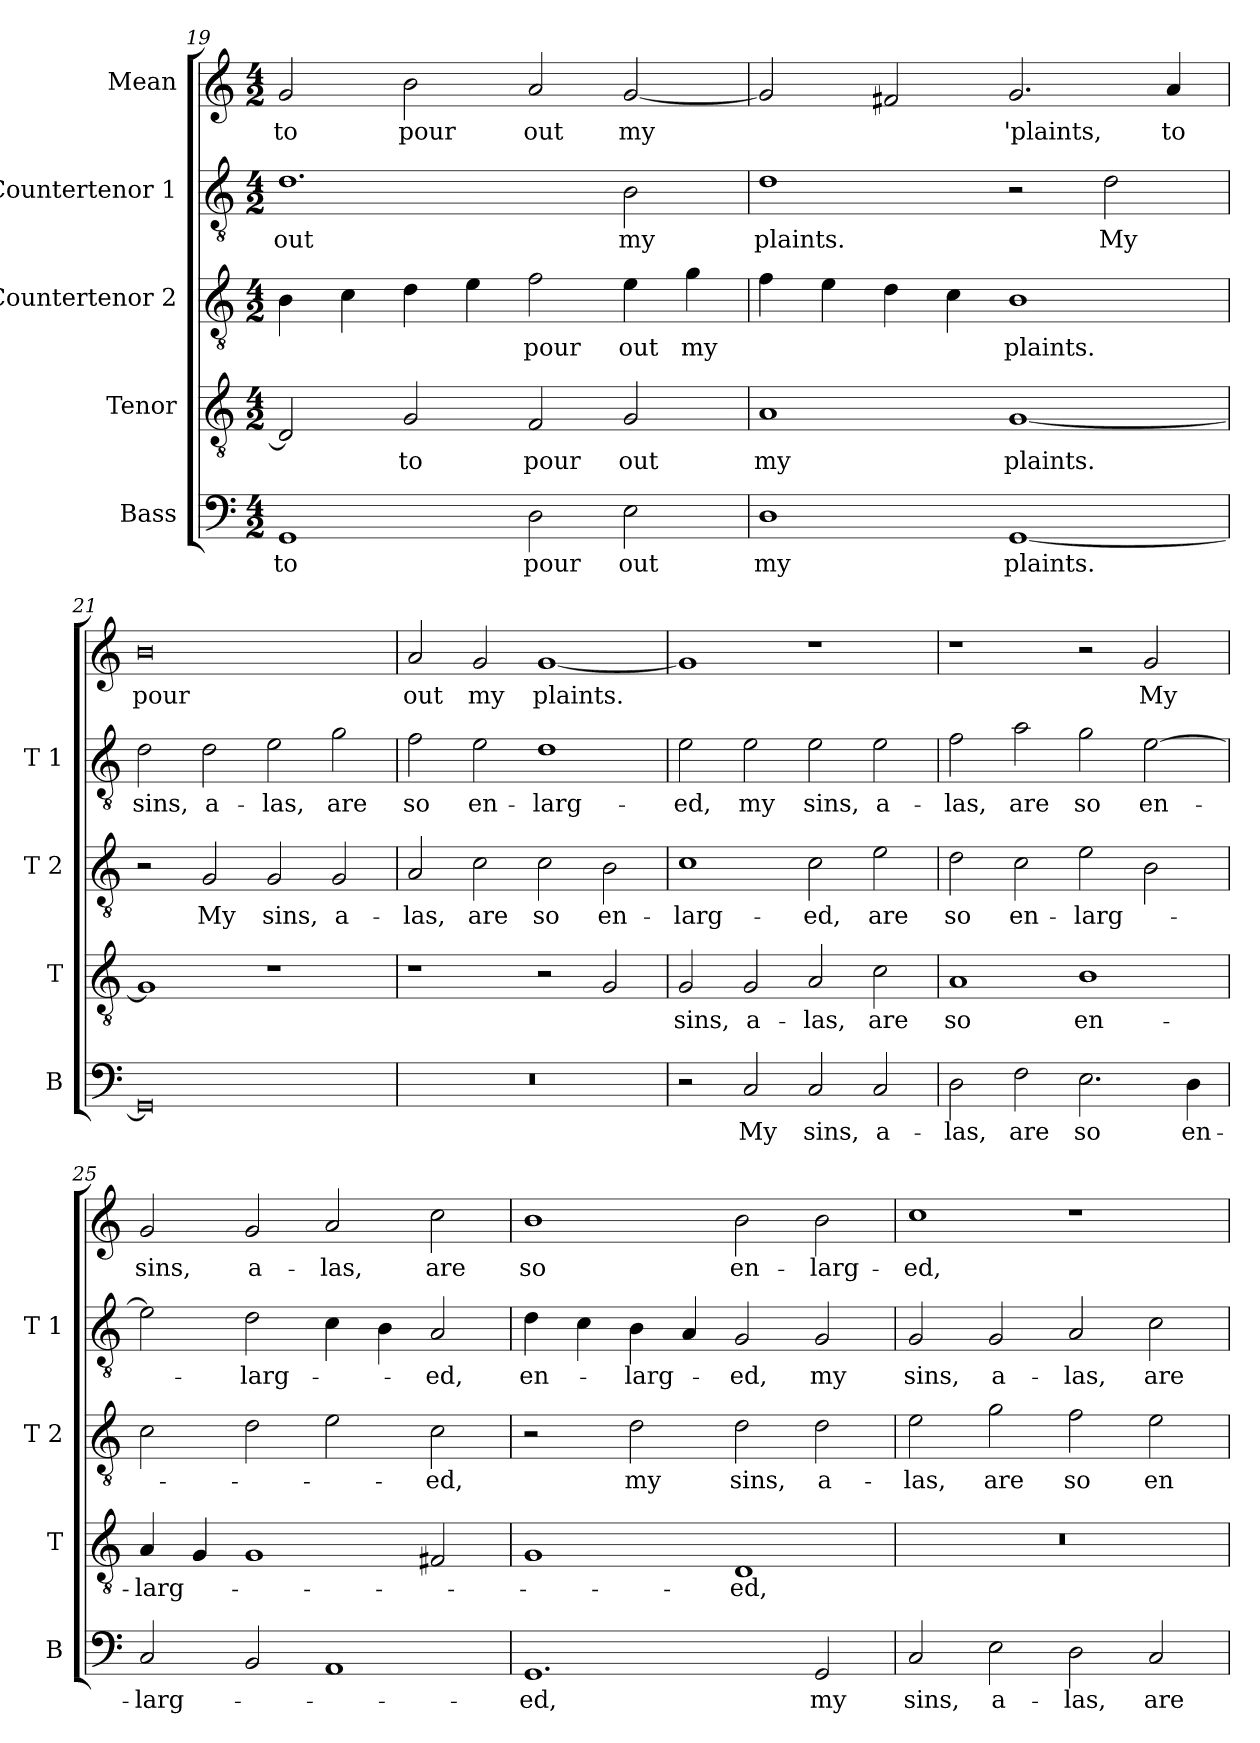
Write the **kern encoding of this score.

**kern	**text	**kern	**text	**kern	**text	**kern	**text	**kern	**text
*part5	*part5	*part4	*part4	*part3	*part3	*part2	*part2	*part1	*part1
*staff5	*staff5	*staff4	*staff4	*staff3	*staff3	*staff2	*staff2	*staff1	*staff1
*I"Bass	*	*I"Tenor	*	*I"Countertenor 2	*	*I"Countertenor 1	*	*I"Mean	*
*I'B	*	*I'T	*	*I'T 2	*	*I'T 1	*	*	*
*clefF4	*	*clefGv2	*	*clefGv2	*	*clefGv2	*	*clefG2	*
*k[]	*	*k[]	*	*k[]	*	*k[]	*	*k[]	*
*C:	*	*C:	*	*C:	*	*C:	*	*C:	*
*M4/2	*	*M4/2	*	*M4/2	*	*M4/2	*	*M4/2	*
=19	=19	=19	=19	=19	=19	=19	=19	=19	=19
!	!LO:LY:b	!	!	!	!	!	!LO:LY:b	!	!LO:LY:b
1GG	to	2D/]	.	4B\	.	1.d	out	2g/	to
.	.	.	.	4c\	.	.	.	.	.
!	!	!	!LO:LY:b	!	!	!	!	!	!LO:LY:b
.	.	2G/	to	4d\	.	.	.	2b\	pour
.	.	.	.	4e\	.	.	.	.	.
!	!LO:LY:b	!	!LO:LY:b	!	!LO:LY:b	!	!	!	!LO:LY:b
2D\	pour	2F/	pour	2f\	pour	.	.	2a/	out
!	!LO:LY:b	!	!LO:LY:b	!	!LO:LY:b	!	!LO:LY:b	!	!LO:LY:b
2E\	out	2G/	out	4e\	out	2B\	my	[2g/	my
!	!	!	!	!	!LO:LY:b	!	!	!	!
.	.	.	.	4g\	my	.	.	.	.
=20	=20	=20	=20	=20	=20	=20	=20	=20	=20
!	!LO:LY:b	!	!LO:LY:b	!	!	!	!LO:LY:b	!	!
1D	my	1A	my	4f\	.	1d	plaints.	2g/]	.
.	.	.	.	4e\	.	.	.	.	.
.	.	.	.	4d\	.	.	.	2f#X/	.
.	.	.	.	4c\	.	.	.	.	.
!	!LO:LY:b	!	!LO:LY:b	!	!LO:LY:b	!	!	!	!LO:LY:b
[1GG	plaints.	[1G	plaints.	1B	plaints.	2r	.	2.g/	'plaints,
!	!	!	!	!	!	!	!LO:LY:b	!	!
.	.	.	.	.	.	2d\	My	.	.
!	!	!	!	!	!	!	!	!	!LO:LY:b
.	.	.	.	.	.	.	.	4a/	to
!!LO:LB:g=z
=21	=21	=21	=21	=21	=21	=21	=21	=21	=21
!	!	!	!	!	!	!	!LO:LY:b	!	!LO:LY:b
0GG]	.	1G]	.	2r	.	2d\	sins,	0b	pour
!	!	!	!	!	!LO:LY:b	!	!LO:LY:b	!	!
.	.	.	.	2G/	My	2d\	a-	.	.
!	!	!	!	!	!LO:LY:b	!	!LO:LY:b	!	!
.	.	1r	.	2G/	sins,	2e\	-las,	.	.
!	!	!	!	!	!LO:LY:b	!	!LO:LY:b	!	!
.	.	.	.	2G/	a-	2g\	are	.	.
=22	=22	=22	=22	=22	=22	=22	=22	=22	=22
!	!	!	!	!	!LO:LY:b	!	!LO:LY:b	!	!LO:LY:b
0r	.	1r	.	2A/	-las,	2f\	so	2a/	out
!	!	!	!	!	!LO:LY:b	!	!LO:LY:b	!	!LO:LY:b
.	.	.	.	2c\	are	2e\	en-	2g/	my
!	!	!	!	!	!LO:LY:b	!	!LO:LY:b	!	!LO:LY:b
.	.	2r	.	2c\	so	1d	-larg-	[1g	plaints.
!	!	!	!	!	!LO:LY:b	!	!	!	!
.	.	2G/	.	2B\	en-	.	.	.	.
=23	=23	=23	=23	=23	=23	=23	=23	=23	=23
!	!	!	!LO:LY:b	!	!LO:LY:b	!	!LO:LY:b	!	!
2r	.	2G/	sins,	1c	-larg-	2e\	-ed,	1g]	.
!	!LO:LY:b	!	!LO:LY:b	!	!	!	!LO:LY:b	!	!
2C/	My	2G/	a-	.	.	2e\	my	.	.
!	!LO:LY:b	!	!LO:LY:b	!	!LO:LY:b	!	!LO:LY:b	!	!
2C/	sins,	2A/	-las,	2c\	-ed,	2e\	sins,	1r	.
!	!LO:LY:b	!	!LO:LY:b	!	!LO:LY:b	!	!LO:LY:b	!	!
2C/	a-	2c\	are	2e\	are	2e\	a-	.	.
=24	=24	=24	=24	=24	=24	=24	=24	=24	=24
!	!LO:LY:b	!	!LO:LY:b	!	!LO:LY:b	!	!LO:LY:b	!	!
2D\	-las,	1A	so	2d\	so	2f\	-las,	1r	.
!	!LO:LY:b	!	!	!	!LO:LY:b	!	!LO:LY:b	!	!
2F\	are	.	.	2c\	en-	2a\	are	.	.
!	!LO:LY:b	!	!LO:LY:b	!	!LO:LY:b	!	!LO:LY:b	!	!
2.E\	so	1B	en-	2e\	-larg-	2g\	so	2r	.
!	!	!	!	!	!	!	!LO:LY:b	!	!LO:LY:b
.	.	.	.	2B\	.	[2e\	en-	2g/	My
!	!LO:LY:b	!	!	!	!	!	!	!	!
4D\	en-	.	.	.	.	.	.	.	.
!!LO:PB:g=z
=25	=25	=25	=25	=25	=25	=25	=25	=25	=25
!	!LO:LY:b	!	!LO:LY:b	!	!	!	!	!	!LO:LY:b
2C/	-larg-	4A/	-larg-	2c\	.	2e\]	.	2g/	sins,
.	.	4G/	.	.	.	.	.	.	.
!	!	!	!	!	!	!	!LO:LY:b	!	!LO:LY:b
2BB/	.	1G	.	2d\	.	2d\	-larg-	2g/	a-
!	!	!	!	!	!	!	!	!	!LO:LY:b
1AA	.	.	.	2e\	.	4c\	.	2a/	-las,
.	.	.	.	.	.	4B\	.	.	.
!	!	!	!	!	!LO:LY:b	!	!LO:LY:b	!	!LO:LY:b
.	.	2F#X/	.	2c\	-ed,	2A/	-ed,	2cc\	are
=26	=26	=26	=26	=26	=26	=26	=26	=26	=26
!	!LO:LY:b	!	!	!	!	!	!LO:LY:b	!	!LO:LY:b
1.GG	-ed,	1G	.	2r	.	4d\	en-	1b	so
.	.	.	.	.	.	4c\	.	.	.
!	!	!	!	!	!LO:LY:b	!	!LO:LY:b	!	!
.	.	.	.	2d\	my	4B\	-larg-	.	.
.	.	.	.	.	.	4A/	.	.	.
!	!	!	!LO:LY:b	!	!LO:LY:b	!	!LO:LY:b	!	!LO:LY:b
.	.	1D	-ed,	2d\	sins,	2G/	-ed,	2b\	en-
!	!LO:LY:b	!	!	!	!LO:LY:b	!	!LO:LY:b	!	!LO:LY:b
2GG/	my	.	.	2d\	a-	2G/	my	2b\	-larg-
=27	=27	=27	=27	=27	=27	=27	=27	=27	=27
!	!LO:LY:b	!	!	!	!LO:LY:b	!	!LO:LY:b	!	!LO:LY:b
2C/	sins,	0r	.	2e\	-las,	2G/	sins,	1cc	-ed,
!	!LO:LY:b	!	!	!	!LO:LY:b	!	!LO:LY:b	!	!
2E\	a-	.	.	2g\	are	2G/	a-	.	.
!	!LO:LY:b	!	!	!	!LO:LY:b	!	!LO:LY:b	!	!
2D\	-las,	.	.	2f\	so	2A/	-las,	1r	.
!	!LO:LY:b	!	!	!	!LO:LY:b	!	!LO:LY:b	!	!
2C/	are	.	.	2e\	en-	2c\	are	.	.
=	=	=	=	=	=	=	=	=	=
*-	*-	*-	*-	*-	*-	*-	*-	*-	*-
